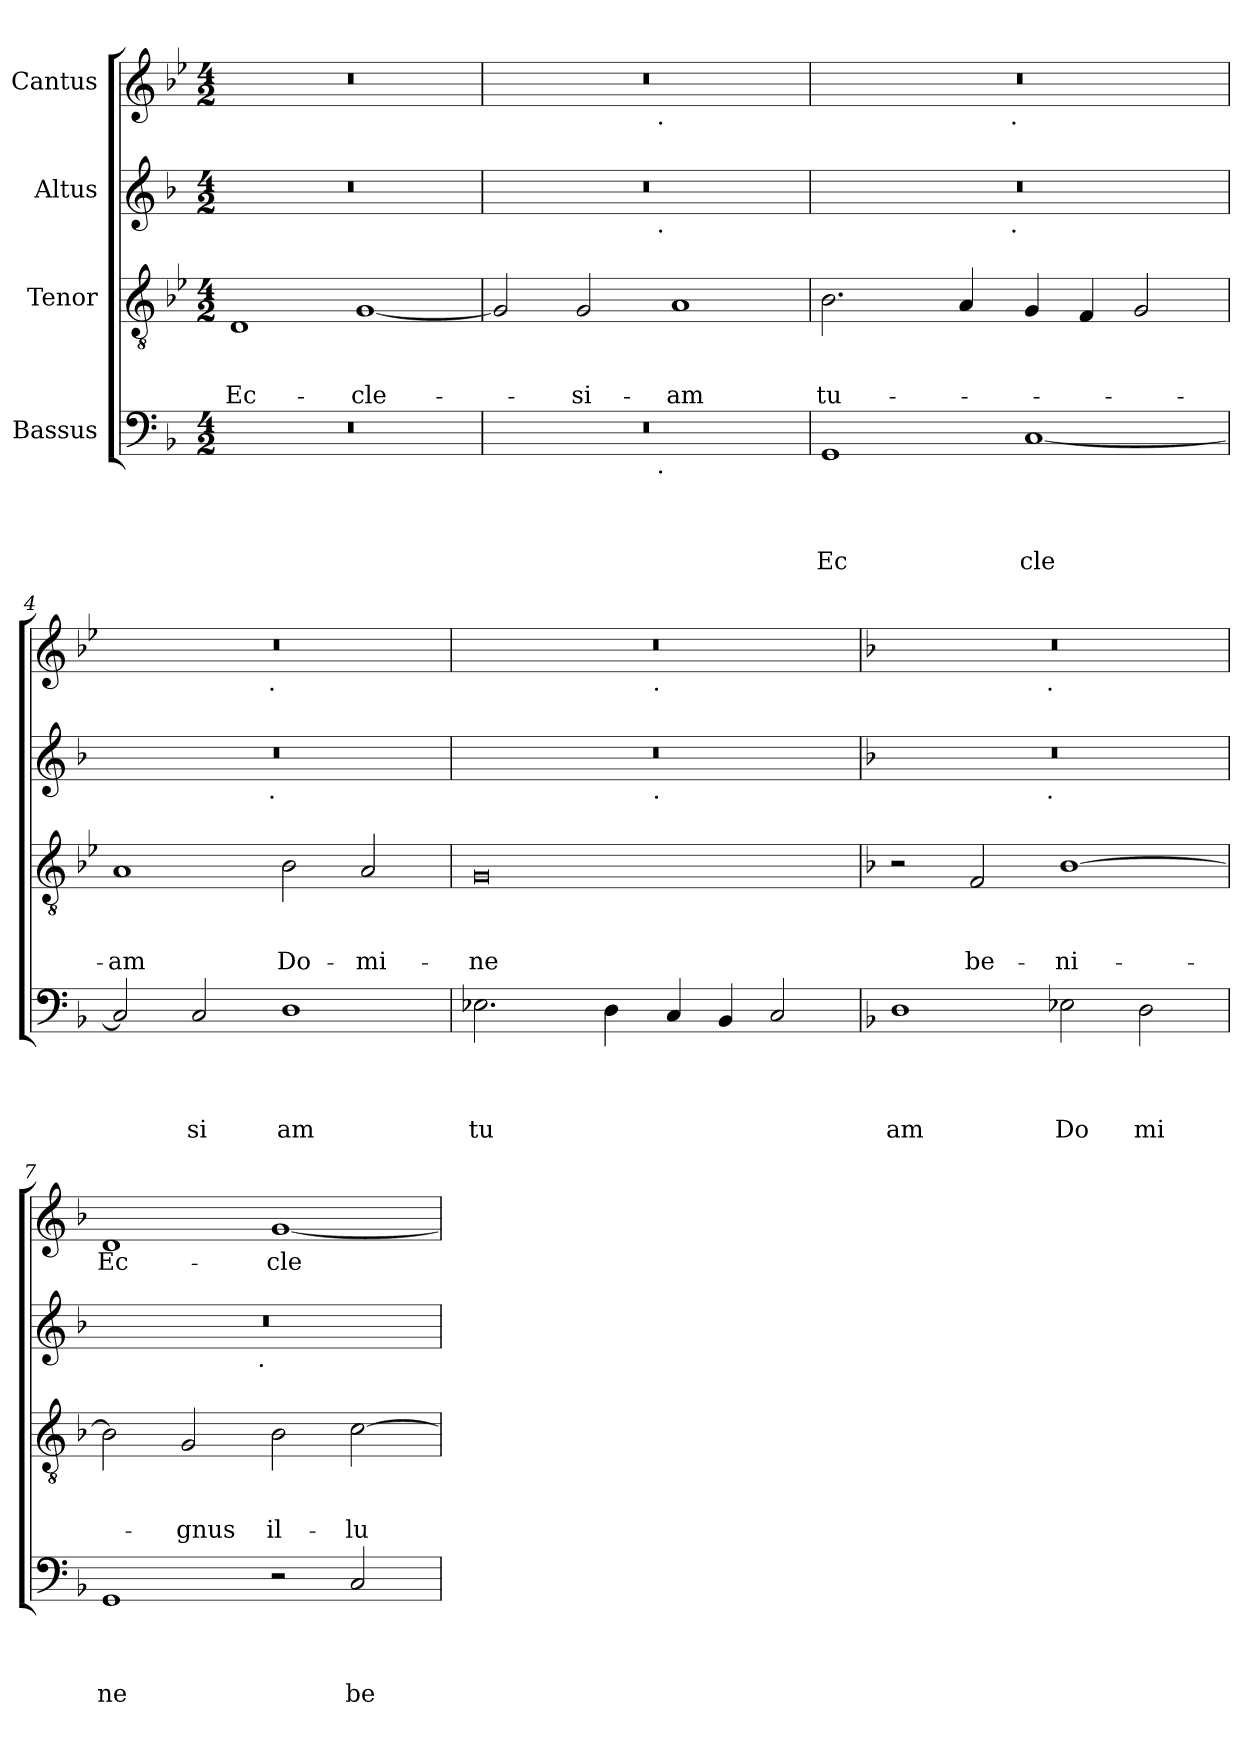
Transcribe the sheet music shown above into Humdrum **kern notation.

**kern	**text	**text	**text	**text	**kern	**text	**text	**text	**kern	**kern	**text
*part4	*part4	*part4	*part4	*part4	*part3	*part3	*part3	*part3	*part2	*part1	*part1
*staff4	*staff4	*staff4	*staff4	*staff4	*staff3	*staff3	*staff3	*staff3	*staff2	*staff1	*staff1
*I"Bassus	*	*	*	*	*I"Tenor	*	*	*	*I"Altus	*I"Cantus	*
*clefF4	*	*	*	*	*clefGv2	*	*	*	*clefG2	*clefG2	*
*ITrd-3c-5	*	*	*	*	*	*	*	*	*ITrd-3c-5	*	*
*k[b-e-]	*	*	*	*	*k[b-e-]	*	*	*	*k[b-e-]	*k[b-e-]	*
*B-:	*	*	*	*	*B-:	*	*	*	*B-:	*B-:	*
*M4/2	*	*	*	*	*M4/2	*	*	*	*M4/2	*M4/2	*
=1	=1	=1	=1	=1	=1	=1	=1	=1	=1	=1	=1
!	!	!	!	!	!	!	!	!LO:LY:b	!	!	!
0r	.	.	.	.	1D	.	.	Ec-	0r	0r	.
!	!	!	!	!	!	!	!	!LO:LY:b	!	!	!
.	.	.	.	.	[<1G	.	.	-cle-	.	.	.
=2	=2	=2	=2	=2	=2	=2	=2	=2	=2	=2	=2
*^	*	*	*	*	*	*	*	*	*^	*^	*
0r	2ryy	.	.	.	.	2G/]	.	.	.	0r	2ryy	0r	2ryy	.
!	!	!	!	!	!	!	!	!	!LO:LY:b	!	!	!	!	!
.	4...ryy	.	.	.	.	2G/	.	.	-si-	.	4...ryy	.	4...ryy	.
!	!	!	!	!	!	!	!	!	!	!	!	!	!LO:TX:b:t=.	!
!	!	!	!	!	!	!	!	!	!	!	!LO:TX:b:t=.	!	!	!
!	!LO:TX:b:t=.	!	!	!	!	!	!	!	!	!	!	!	!	!
.	1ryy	.	.	.	.	.	.	.	.	.	1ryy	.	1ryy	.
!	!	!	!	!	!	!	!	!	!LO:LY:b	!	!	!	!	!
.	.	.	.	.	.	1A	.	.	-am	.	.	.	.	.
.	32ryy	.	.	.	.	.	.	.	.	.	32ryy	.	32ryy	.
=3	=3	=3	=3	=3	=3	=3	=3	=3	=3	=3	=3	=3	=3	=3
!	!	!	!	!	!LO:LY:b	!	!	!	!LO:LY:b	!	!	!	!	!
*v	*v	*	*	*	*	*	*	*	*	*	*	*	*	*
1C	.	.	.	Ec	2.B-\	.	.	tu-	0r	2ryy	0r	2ryy	.
.	.	.	.	.	.	.	.	.	.	4...ryy	.	4...ryy	.
.	.	.	.	.	4A/	.	.	.	.	.	.	.	.
!	!	!	!	!	!	!	!	!	!	!	!	!LO:TX:b:t=.	!
!	!	!	!	!	!	!	!	!	!	!LO:TX:b:t=.	!	!	!
.	.	.	.	.	.	.	.	.	.	1ryy	.	1ryy	.
!	!	!	!	!LO:LY:b	!	!	!	!	!	!	!	!	!
[<1F	.	.	.	cle	4G/	.	.	.	.	.	.	.	.
.	.	.	.	.	4F/	.	.	.	.	.	.	.	.
.	.	.	.	.	2G/	.	.	.	.	.	.	.	.
.	.	.	.	.	.	.	.	.	.	32ryy	.	32ryy	.
=4	=4	=4	=4	=4	=4	=4	=4	=4	=4	=4	=4	=4	=4
!	!	!	!	!	!	!	!	!LO:LY:b	!	!	!	!	!
2F/]	.	.	.	.	1A	.	.	-am	0r	2ryy	0r	2ryy	.
!	!	!	!	!LO:LY:b	!	!	!	!	!	!	!	!	!
2F/	.	.	.	si	.	.	.	.	.	4...ryy	.	4...ryy	.
!	!	!	!	!	!	!	!	!	!	!	!	!LO:TX:b:t=.	!
!	!	!	!	!	!	!	!	!	!	!LO:TX:b:t=.	!	!	!
.	.	.	.	.	.	.	.	.	.	1ryy	.	1ryy	.
!	!	!	!	!LO:LY:b	!	!	!	!LO:LY:b	!	!	!	!	!
1G	.	.	.	am	2B-\	.	.	Do-	.	.	.	.	.
!	!	!	!	!	!	!	!	!LO:LY:b	!	!	!	!	!
.	.	.	.	.	2A/	.	.	-mi-	.	.	.	.	.
.	.	.	.	.	.	.	.	.	.	32ryy	.	32ryy	.
=5	=5	=5	=5	=5	=5	=5	=5	=5	=5	=5	=5	=5	=5
!	!	!	!	!LO:LY:b	!	!	!	!LO:LY:b	!	!	!	!	!
2.A-X\	.	.	.	tu	0G	.	.	-ne	0r	2ryy	0r	2ryy	.
.	.	.	.	.	.	.	.	.	.	4...ryy	.	4...ryy	.
4G\	.	.	.	.	.	.	.	.	.	.	.	.	.
!	!	!	!	!	!	!	!	!	!	!	!	!LO:TX:b:t=.	!
!	!	!	!	!	!	!	!	!	!	!LO:TX:b:t=.	!	!	!
.	.	.	.	.	.	.	.	.	.	1ryy	.	1ryy	.
4F/	.	.	.	.	.	.	.	.	.	.	.	.	.
4E-/	.	.	.	.	.	.	.	.	.	.	.	.	.
2F/	.	.	.	.	.	.	.	.	.	.	.	.	.
.	.	.	.	.	.	.	.	.	.	32ryy	.	32ryy	.
!!LO:LB:g=z	!!
=6	=6	=6	=6	=6	=6	=6	=6	=6	=6	=6	=6	=6	=6
*	*	*	*	*	*k[b-]	*	*	*	*	*	*k[b-]	*	*
*	*	*	*	*	*F:	*	*	*	*	*	*F:	*	*
!	!	!	!	!LO:LY:b	!	!	!	!	!	!	!	!	!
1G	.	.	.	am	2r	.	.	.	0r	2ryy	0r	2ryy	.
!	!	!	!	!	!	!	!	!LO:LY:b	!	!	!	!	!
.	.	.	.	.	2F/	.	.	be-	.	4...ryy	.	4...ryy	.
!	!	!	!	!	!	!	!	!	!	!	!	!LO:TX:b:t=.	!
!	!	!	!	!	!	!	!	!	!	!LO:TX:b:t=.	!	!	!
.	.	.	.	.	.	.	.	.	.	1ryy	.	1ryy	.
!	!	!	!	!LO:LY:b	!	!	!	!LO:LY:b	!	!	!	!	!
2A-X\	.	.	.	Do	[>1B-	.	.	-ni-	.	.	.	.	.
!	!	!	!	!LO:LY:b	!	!	!	!	!	!	!	!	!
2G\	.	.	.	mi	.	.	.	.	.	.	.	.	.
.	.	.	.	.	.	.	.	.	.	32ryy	.	32ryy	.
=7	=7	=7	=7	=7	=7	=7	=7	=7	=7	=7	=7	=7	=7
!	!	!	!	!LO:LY:b	!	!	!	!	!	!	!	!	!LO:LY:b
*	*	*	*	*	*	*	*	*	*	*	*v	*v	*
1C	.	.	.	ne	2B-\]	.	.	.	0r	2ryy	1d	Ec-
!	!	!	!	!	!	!	!	!LO:LY:b	!	!	!	!
.	.	.	.	.	2G/	.	.	-gnus	.	4...ryy	.	.
!	!	!	!	!	!	!	!	!	!	!LO:TX:b:t=.	!	!
.	.	.	.	.	.	.	.	.	.	1ryy	.	.
!	!	!	!	!	!	!	!	!LO:LY:b	!	!	!	!LO:LY:b
2r	.	.	.	.	2B-\	.	.	il-	.	.	[<1g	-cle-
!	!	!	!	!LO:LY:b	!	!	!	!LO:LY:b	!	!	!	!
2F/	.	.	.	be	[>2c\	.	.	-lu-	.	.	.	.
.	.	.	.	.	.	.	.	.	.	32ryy	.	.
*	*	*	*	*	*	*	*	*	*v	*v	*	*
=	=	=	=	=	=	=	=	=	=	=	=
*-	*-	*-	*-	*-	*-	*-	*-	*-	*-	*-	*-
